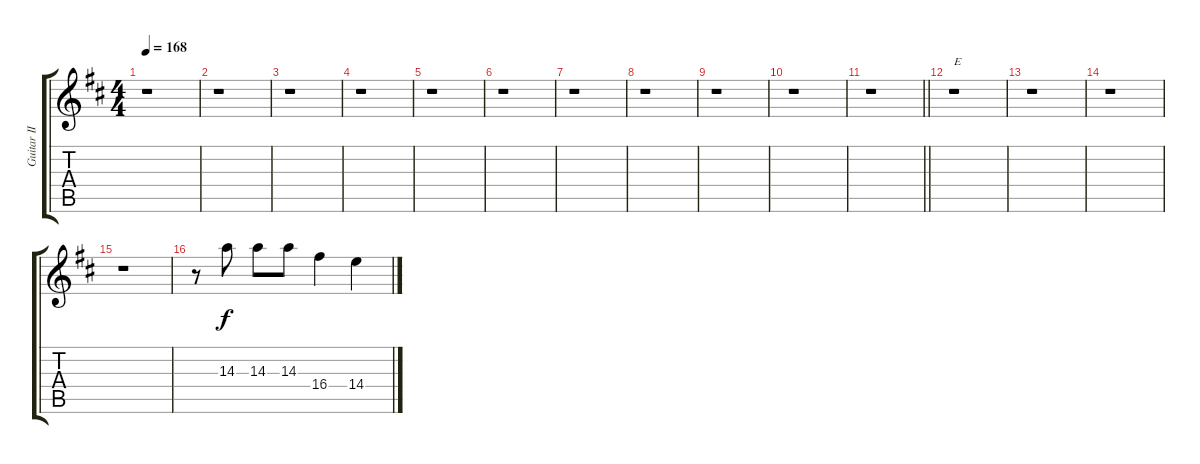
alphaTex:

\track ("Guitar II" "Guitar II") {instrument distortionguitar}
\staff {score tabs}
\tuning (E4 B3 G3 D3 A2 E2) {hide}
\ts (4 4)
\tempo 168
\clef g2
\ks d
r.1{dy f} |
r.1 |
r.1 |
r.1 |
r.1 |
r.1 |
r.1 |
r.1 |
r.1 |
r.1 |
\barLineRight lightlight
r.1 |
r.1{txt "E"} |
r.1 |
r.1 |
r.1 |
r.8{volume 14 instrument distortionguitar} 14.3.8 14.3.8 14.3.8 16.4.4 14.4.4
